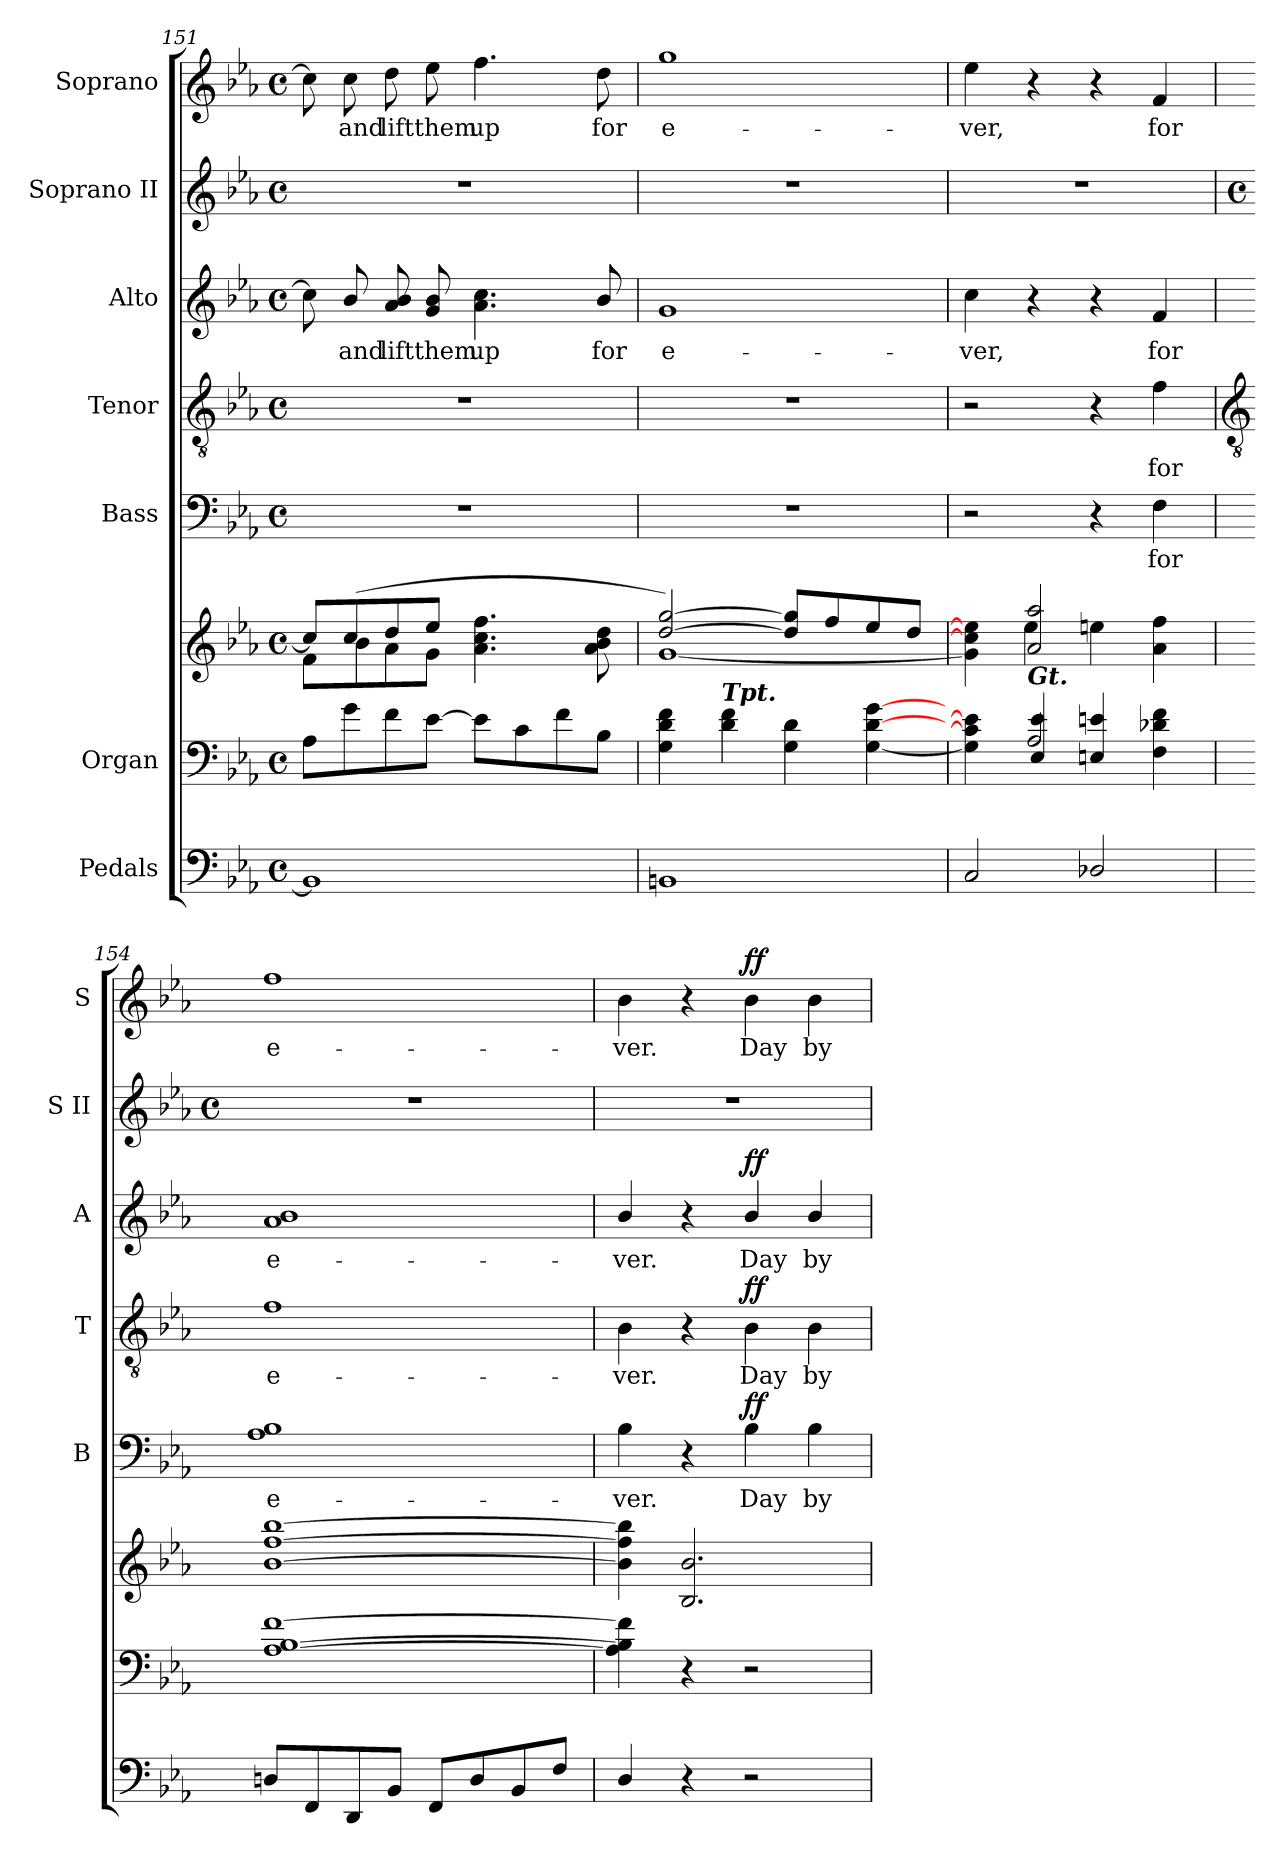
**kern	**kern	**kern	**kern	**text	**dynam	**kern	**text	**dynam	**kern	**text	**dynam	**kern	**kern	**text	**dynam
*part7	*part6	*part6	*part5	*part5	*part5	*part4	*part4	*part4	*part3	*part3	*part3	*part2	*part1	*part1	*part1
*staff8	*staff7	*staff6	*staff5	*staff5	*staff5	*staff4	*staff4	*staff4	*staff3	*staff3	*staff3	*staff2	*staff1	*staff1	*staff1
*I"Pedals	*I"Organ	*	*I"Bass	*	*	*I"Tenor	*	*	*I"Alto	*	*	*I"Soprano II	*I"Soprano	*	*
*	*	*	*I'B	*	*	*I'T	*	*	*I'A	*	*	*I'S II	*I'S	*	*
*clefF4	*clefF4	*clefG2	*clefF4	*	*	*clefGv2	*	*	*clefG2	*	*	*clefG2	*clefG2	*	*
*k[b-e-a-]	*k[b-e-a-]	*k[b-e-a-]	*k[b-e-a-]	*	*	*k[b-e-a-]	*	*	*k[b-e-a-]	*	*	*k[b-e-a-]	*k[b-e-a-]	*	*
*E-:	*E-:	*E-:	*E-:	*	*	*E-:	*	*	*E-:	*	*	*E-:	*E-:	*	*
*M4/4	*M4/4	*M4/4	*M4/4	*	*	*M4/4	*	*	*M4/4	*	*	*M4/4	*M4/4	*	*
*met(c)	*met(c)	*met(c)	*met(c)	*	*	*met(c)	*	*	*met(c)	*	*	*met(c)	*met(c)	*	*
=151	=151	=151	=151	=151	=151	=151	=151	=151	=151	=151	=151	=151	=151	=151	=151
*	*^	*^	*	*	*	*	*	*	*	*	*	*	*	*	*
1BB-]	8A-L	2ryy	8cc/L]	8f\L	1r	.	.	1r	.	.	8cc]	.	.	1r	8cc]	.	.
!	!	!	!	!	!	!	!	!	!	!	!	!LO:LY:b	!	!	!	!LO:LY:b	!
.	8g	.	(>8cc/	8b-\	.	.	.	.	.	.	8b-/	and	.	.	8cc	and	.
!	!	!	!	!	!	!	!	!	!	!	!	!LO:LY:b	!	!	!	!LO:LY:b	!
.	8f	.	8dd/	8a-\	.	.	.	.	.	.	8a- 8b-	lift	.	.	8dd	lift	.
!	!	!	!	!	!	!	!	!	!	!	!	!LO:LY:b	!	!	!	!LO:LY:b	!
.	[8e-J	.	8ee-/J	8g\J	.	.	.	.	.	.	8g 8b-	them	.	.	8ee-	them	.
!	!	!	!	!	!	!	!	!	!	!	!	!LO:LY:b	!	!	!	!LO:LY:b	!
.	8e-L]	2ryy	4.a- 4.cc 4.ff	2ryy	.	.	.	.	.	.	4.a- 4.cc	up	.	.	4.ff	up	.
.	8c	.	.	.	.	.	.	.	.	.	.	.	.	.	.	.	.
.	8f	.	.	.	.	.	.	.	.	.	.	.	.	.	.	.	.
!	!	!	!	!	!	!	!	!	!	!	!	!LO:LY:b	!	!	!	!LO:LY:b	!
.	8B-J	.	8a- 8b- 8dd	.	.	.	.	.	.	.	8b-/	for	.	.	8dd	for	.
=152	=152	=152	=152	=152	=152	=152	=152	=152	=152	=152	=152	=152	=152	=152	=152	=152	=152
!	!	!	!	!	!	!	!	!	!	!	!	!LO:LY:b	!	!	!	!LO:LY:b	!
1BBn	4G 4d 4f	2ryy	[2dd/ [2gg/)	[1g\	1r	.	.	1r	.	.	1g	e-	.	1r	1gg	e-	.
!	!LO:TX:a:Bi:t=Tpt.	!	!	!	!	!	!	!	!	!	!	!	!	!	!	!	!
.	4d 4f	.	.	.	.	.	.	.	.	.	.	.	.	.	.	.	.
.	4G 4d	2ryy	8dd/] 8gg/]L	.	.	.	.	.	.	.	.	.	.	.	.	.	.
.	.	.	8ff/	.	.	.	.	.	.	.	.	.	.	.	.	.	.
.	[4G [4d [4g	.	8ee-/	.	.	.	.	.	.	.	.	.	.	.	.	.	.
.	.	.	8dd/J	.	.	.	.	.	.	.	.	.	.	.	.	.	.
=153	=153	=153	=153	=153	=153	=153	=153	=153	=153	=153	=153	=153	=153	=153	=153	=153	=153
!	!	!	!	!	!	!	!	!	!	!	!	!LO:LY:b	!	!	!	!LO:LY:b	!
2C	4G] 4c] 4e-]	4ryy	4g] 4cc] 4ee-]	4ryy	2r	.	.	2r	.	.	4cc	-ver,	.	1r	4ee-	-ver,	.
!	!LO:TX:a:Bi:t=Gt.	!	!	!	!	!	!	!	!	!	!	!	!	!	!	!	!
.	2A-	4E-/ 4e-/	2a-/ 2aa-/	4ee-\	.	.	.	.	.	.	4r	.	.	.	4r	.	.
2D-X/	.	4En/ 4en/	.	4een\	4r	.	.	4r	.	.	4r	.	.	.	4r	.	.
!	!	!	!	!	!	!LO:LY:b	!	!	!LO:LY:b	!	!	!LO:LY:b	!	!	!	!LO:LY:b	!
.	4F\ 4d-X\ 4f\	4ryy	4a- 4ff	4ryy	4F	for	.	4f	for	.	4f	for	.	.	4f	for	.
!!LO:LB:g=z
=154	=154	=154	=154	=154	=154	=154	=154	=154	=154	=154	=154	=154	=154	=154	=154	=154	=154
*	*	*	*	*	*	*	*	*clefGv2	*	*	*	*	*	*	*	*	*
*	*	*	*	*	*	*	*	*	*	*	*	*	*	*M4/4	*	*	*
*	*	*	*	*	*	*	*	*	*	*	*	*	*	*met(c)	*	*	*
!	!	!	!	!	!	!LO:LY:b	!	!	!LO:LY:b	!	!	!LO:LY:b	!	!	!	!LO:LY:b	!
8DnL	[1A- [1B- [1f	1ryy	[1b- [1ff [1bb-	1ryy	1A- 1B-	e-	.	1f	e-	.	1a- 1b-	e-	.	1r	1ff	e-	.
8FF	.	.	.	.	.	.	.	.	.	.	.	.	.	.	.	.	.
8DD	.	.	.	.	.	.	.	.	.	.	.	.	.	.	.	.	.
8BB-J	.	.	.	.	.	.	.	.	.	.	.	.	.	.	.	.	.
8FFL	.	.	.	.	.	.	.	.	.	.	.	.	.	.	.	.	.
8D	.	.	.	.	.	.	.	.	.	.	.	.	.	.	.	.	.
8BB-	.	.	.	.	.	.	.	.	.	.	.	.	.	.	.	.	.
8FJ	.	.	.	.	.	.	.	.	.	.	.	.	.	.	.	.	.
=155	=155	=155	=155	=155	=155	=155	=155	=155	=155	=155	=155	=155	=155	=155	=155	=155	=155
!	!	!	!	!	!	!LO:LY:b	!	!	!LO:LY:b	!	!	!LO:LY:b	!	!	!	!LO:LY:b	!
4D/	4A-\] 4B-\] 4f\]	2ryy	4b-] 4ff] 4bb-]	2ryy	4B-	-ver.	.	4B-	-ver.	.	4b-/	-ver.	.	1r	4b-	-ver.	.
4r	4r	.	2.B- 2.b-	.	4r	.	.	4r	.	.	4r	.	.	.	4r	.	.
!	!	!	!	!	!	!LO:LY:b	!LO:DY:b	!	!LO:LY:b	!LO:DY:b	!	!LO:LY:b	!LO:DY:b	!	!	!LO:LY:b	!LO:DY:b
2r	2r	2ryy	.	2ryy	4B-	Day	ff	4B-	Day	ff	4b-/	Day	ff	.	4b-	Day	ff
!	!	!	!	!	!	!LO:LY:b	!	!	!LO:LY:b	!	!	!LO:LY:b	!	!	!	!LO:LY:b	!
.	.	.	.	.	4B-	by	.	4B-	by	.	4b-/	by	.	.	4b-	by	.
*	*v	*v	*	*	*	*	*	*	*	*	*	*	*	*	*	*	*
*	*	*v	*v	*	*	*	*	*	*	*	*	*	*	*	*	*
=	=	=	=	=	=	=	=	=	=	=	=	=	=	=	=
*-	*-	*-	*-	*-	*-	*-	*-	*-	*-	*-	*-	*-	*-	*-	*-
